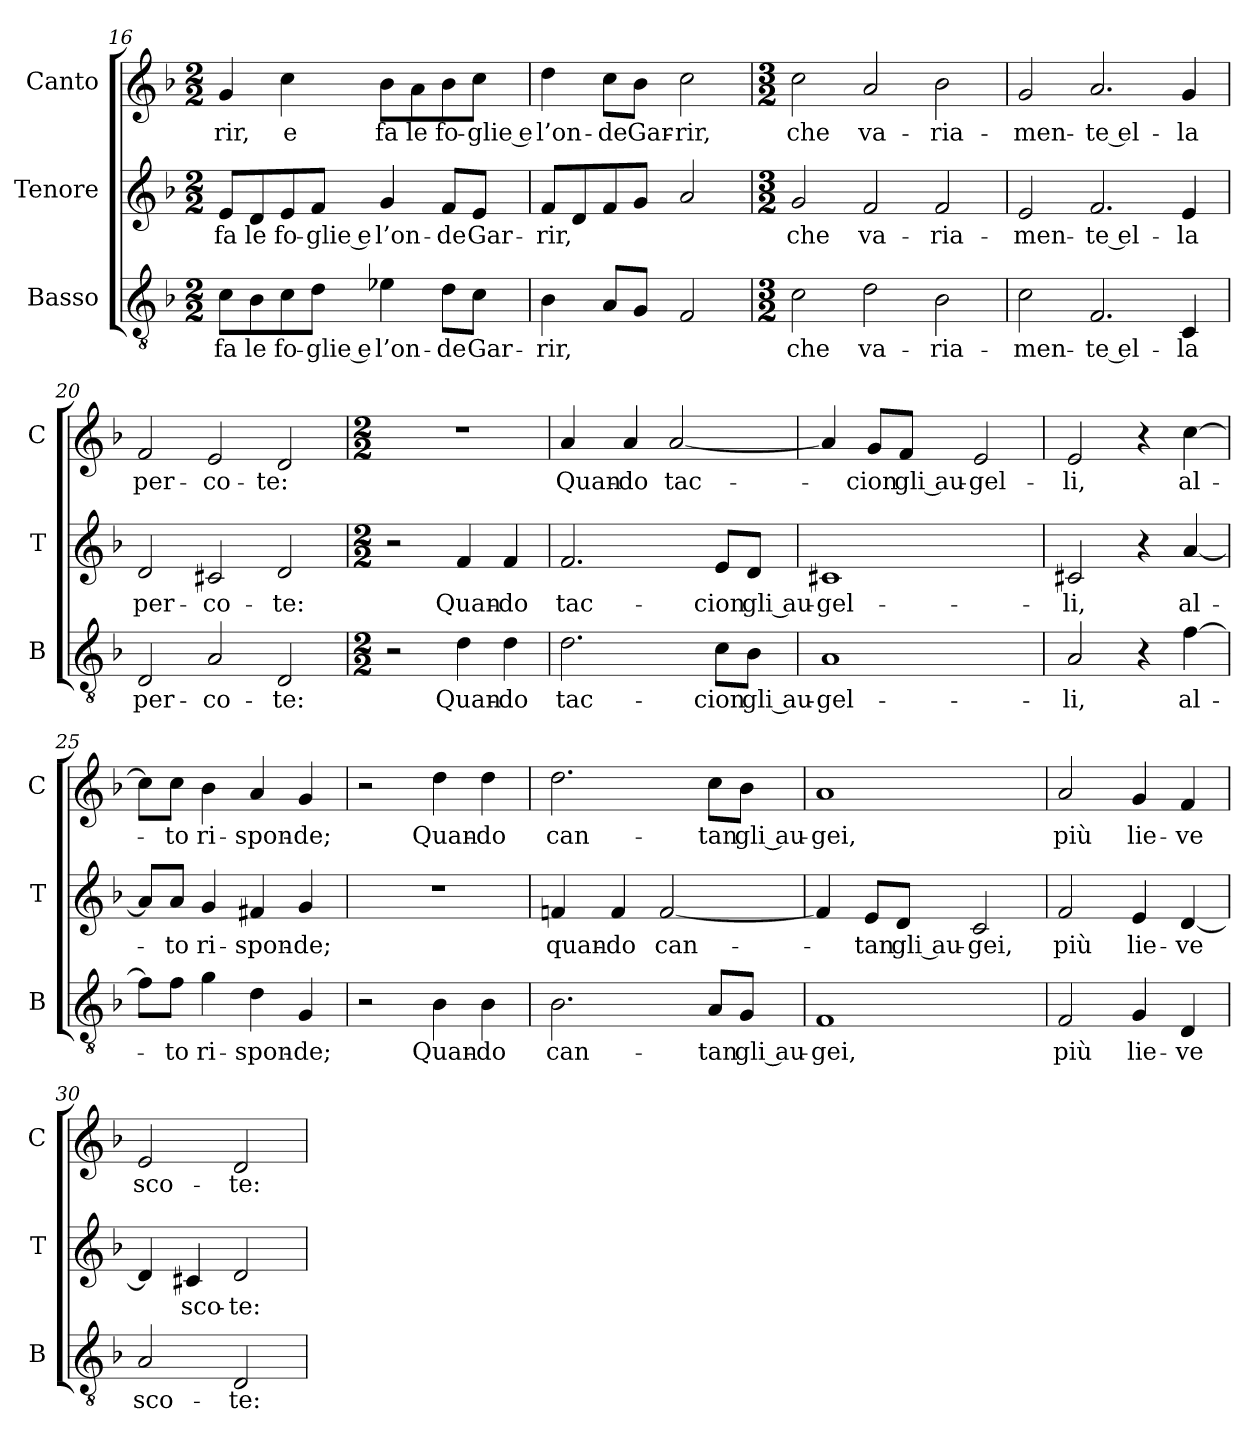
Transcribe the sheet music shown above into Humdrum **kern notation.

**kern	**text	**kern	**text	**kern	**text
*part3	*part3	*part2	*part2	*part1	*part1
*staff3	*staff3	*staff2	*staff2	*staff1	*staff1
*I"Basso	*	*I"Tenore	*	*I"Canto	*
*I'B	*	*I'T	*	*I'C	*
*clefGv2	*	*clefG2	*	*clefG2	*
*k[b-]	*	*k[b-]	*	*k[b-]	*
*F:	*	*F:	*	*F:	*
*M2/2	*	*M2/2	*	*M2/2	*
=16	=16	=16	=16	=16	=16
8cL	fa	8eL	fa	4g	-rir,
8B-	le	8d	le	.	.
8c	fo-	8e	fo-	4cc	e
8dJ	-glie e	8fJ	-glie e	.	.
4e-X	l’on-	4g	l’on-	8b-L	fa
.	.	.	.	8a	le
8dL	-de	8fL	-de	8b-	fo-
8cJ	Gar-	8eJ	Gar-	8ccJ	-glie e
=17	=17	=17	=17	=17	=17
4B-	-rir,	8fL	-rir,	4dd	l’on-
.	.	8d	.	.	.
8AL	.	8f	.	8ccL	-de
8GJ	.	8gJ	.	8b-J	Gar-
2F	.	2a	.	2cc	-rir,
=18	=18	=18	=18	=18	=18
*M3/2	*	*M3/2	*	*M3/2	*
2c	che	2g	che	2cc	che
2d	va-	2f	va-	2a	va-
2B-	-ria-	2f	-ria-	2b-	-ria-
=19	=19	=19	=19	=19	=19
2c	-men-	2e	-men-	2g	-men-
2.F	-te el-	2.f	-te el-	2.a	-te el-
4C	-la	4e	-la	4g	-la
=20	=20	=20	=20	=20	=20
2D	per-	2d	per-	2f	per-
2A	-co-	2c#X	-co-	2e	-co-
2D	-te:	2d	-te:	2d	-te:
=21	=21	=21	=21	=21	=21
*M2/2	*	*M2/2	*	*M2/2	*
2r	.	2r	.	1r	.
4d	Quan-	4f	Quan-	.	.
4d	-do	4f	-do	.	.
=22	=22	=22	=22	=22	=22
2.d	tac-	2.f	tac-	4a	Quan-
.	.	.	.	4a	-do
.	.	.	.	[2a	tac-
8cL	-cion	8eL	-cion	.	.
8B-J	gli au-	8dJ	gli au-	.	.
=23	=23	=23	=23	=23	=23
1A	-gel-	1c#X	-gel-	4a]	.
.	.	.	.	8gL	-cion
.	.	.	.	8fJ	gli au-
.	.	.	.	2e	-gel-
=24	=24	=24	=24	=24	=24
2A	-li,	2c#X	-li,	2e	-li,
4r	.	4r	.	4r	.
[4f	al-	[4a	al-	[4cc	al-
=25	=25	=25	=25	=25	=25
8fL]	.	8aL]	.	8ccL]	.
8fJ	-to	8aJ	-to	8ccJ	-to
4g	ri-	4g	ri-	4b-	ri-
4d	-spon-	4f#X	-spon-	4a	-spon-
4G	-de;	4g	-de;	4g	-de;
=26	=26	=26	=26	=26	=26
2r	.	1r	.	2r	.
4B-	Quan-	.	.	4dd	Quan-
4B-	-do	.	.	4dd	-do
=27	=27	=27	=27	=27	=27
2.B-	can-	4fn	quan-	2.dd	can-
.	.	4f	-do	.	.
.	.	[2f	can-	.	.
8AL	-tan	.	.	8ccL	-tan
8GJ	gli au-	.	.	8b-J	gli au-
=28	=28	=28	=28	=28	=28
1F	-gei,	4f]	.	1a	-gei,
.	.	8eL	-tan	.	.
.	.	8dJ	gli au-	.	.
.	.	2c	-gei,	.	.
=29	=29	=29	=29	=29	=29
2F	più	2f	più	2a	più
4G	lie-	4e	lie-	4g	lie-
4D	-ve	[4d	-ve	4f	-ve
=30	=30	=30	=30	=30	=30
2A	sco-	4d]	.	2e	sco-
.	.	4c#X	sco-	.	.
2D	-te:	2d	-te:	2d	-te:
=	=	=	=	=	=
*-	*-	*-	*-	*-	*-
